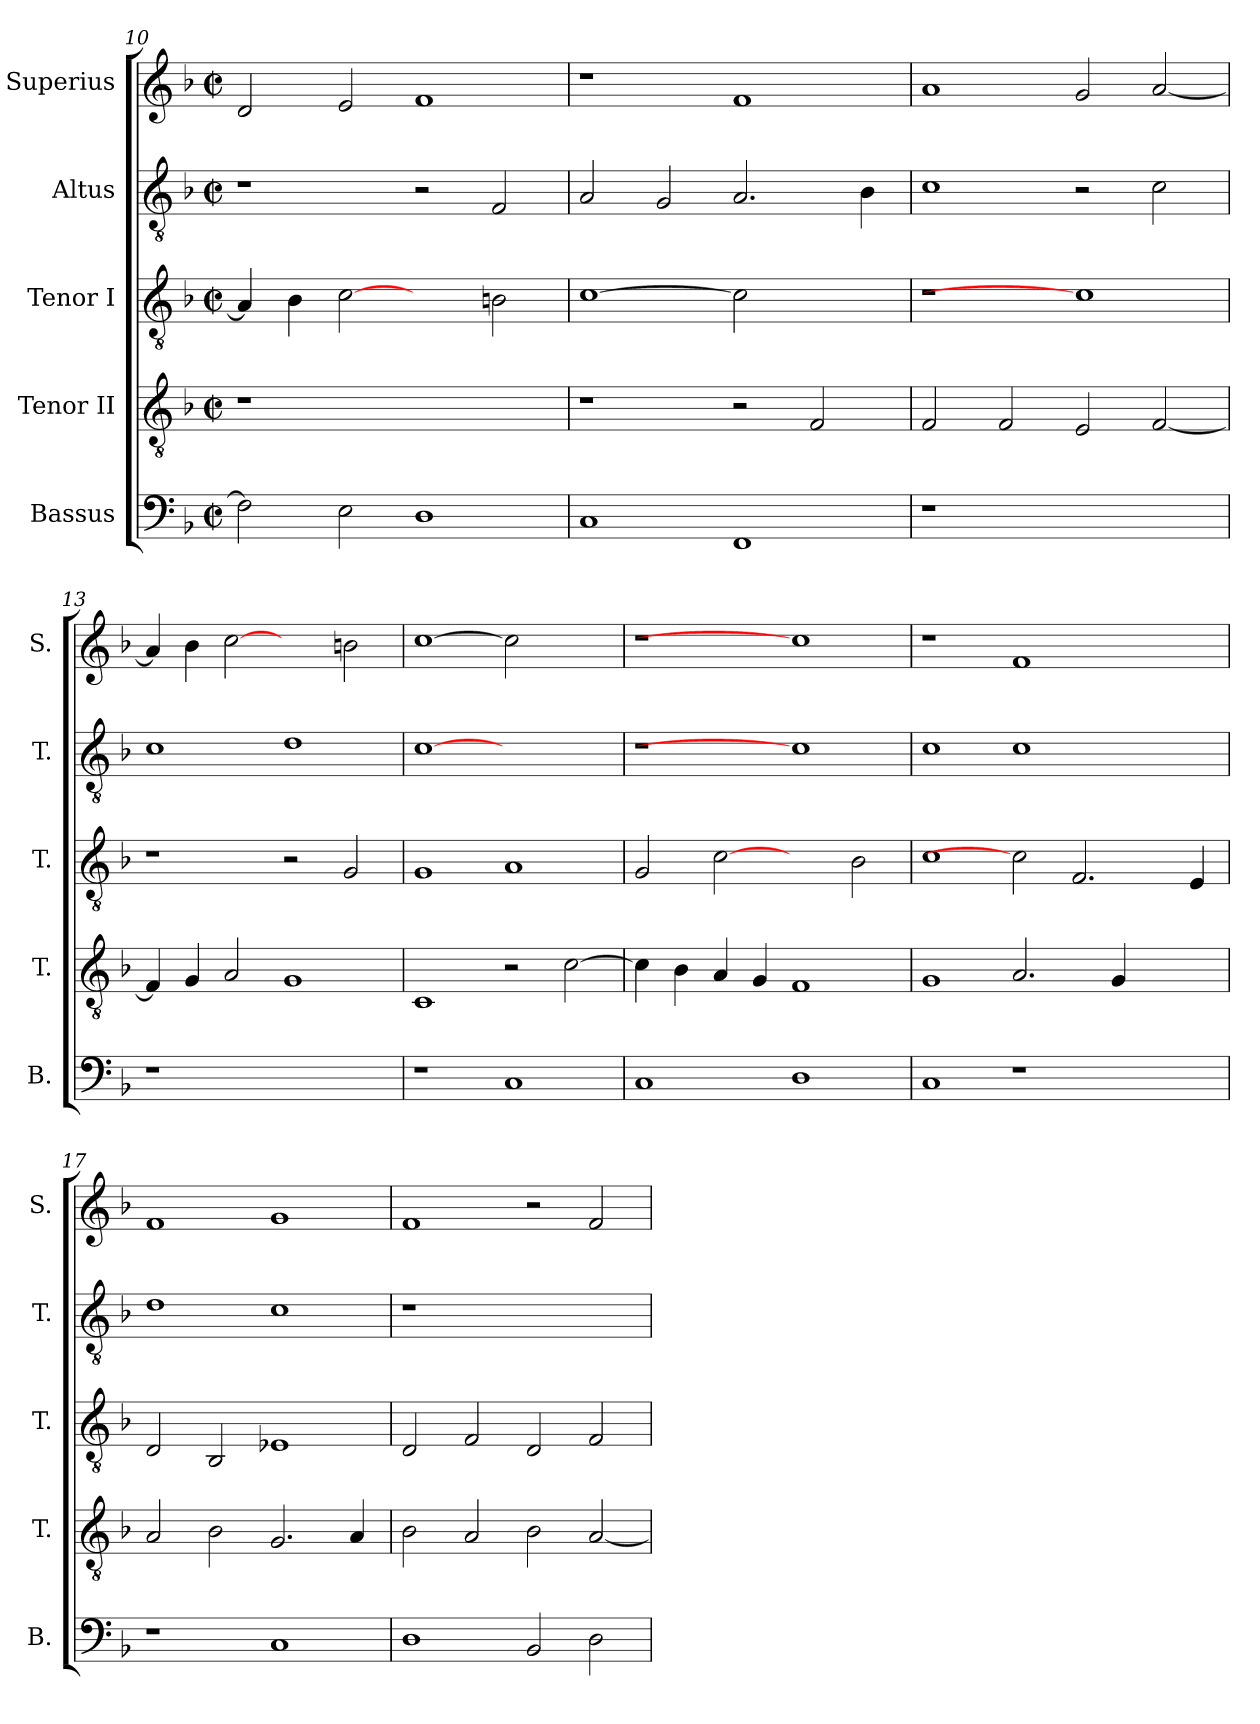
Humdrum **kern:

**kern	**kern	**kern	**kern	**kern
*part5	*part4	*part3	*part2	*part1
*staff5	*staff4	*staff3	*staff2	*staff1
*I"Bassus	*I"Tenor II	*I"Tenor I	*I"Altus	*I"Superius
*I'B.	*I'T.	*I'T.	*I'T.	*I'S.
*clefF4	*clefGv2	*clefGv2	*clefGv2	*clefG2
*	*ITrd7c12	*ITrd7c12	*ITrd7c12	*
*k[b-]	*k[b-]	*k[b-]	*k[b-]	*k[b-]
*F:	*F:	*F:	*F:	*F:
*M2/2	*M2/2	*M2/2	*M2/2	*M2/2
*met(c|)	*met(c|)	*met(c|)	*met(c|)	*met(c|)
=10	=10	=10	=10	=10
!	!LO:N:vis=1	!	!	!
2Fi\]	1r	4AAi/]	1r	2di/
.	.	4BB-i\	.	.
2Ei\	.	[2Ci	.	2ei/
1Di	1ryy	2ryy	2r	1fi
.	.	2BBni\	2FFi/	.
!!LO:PB:g=z
=11	=11	=11	=11	=11
1Ci	1r	[1Ci	2AAi/	1r
.	.	.	2GGi/	.
1FFi	2r	2Ci]	2.AAi/	1fi
.	2FFi/	2ryy	.	.
.	.	.	4BB-i\	.
=12	=12	=12	=12	=12
!LO:N:vis=1	!	!LO:N:vis=1	!	!
1r	2FFi/	1r	1Ci	1ai
.	2FFi/	.	.	.
1ryy	2EEi/	1Ci]	2r	2gi/
.	[<2FFi/	.	2Ci\	[<2ai/
=13	=13	=13	=13	=13
!LO:N:vis=1	!	!	!	!
1r	4FFi/]	1r	1Ci	4ai/]
.	4GGi/	.	.	4b-i\
.	2AAi/	.	.	[2cci
1ryy	1GGi	2r	1Di	2ryy
.	.	2GGi/	.	2bni\
=14	=14	=14	=14	=14
1r	1CCi	1GGi	[1Ci	[1cci
1Ci	2r	1AAi	1ryy	2cci]
.	[>2Ci\	.	.	2ryy
=15	=15	=15	=15	=15
!	!	!	!LO:N:vis=1	!LO:N:vis=1
1Ci	4Ci\]	2GGi/	1r	1r
.	4BB-i\	.	.	.
.	4AAi/	[2Ci	.	.
.	4GGi/	.	.	.
1Di	1FFi	2ryy	1Ci]	1cci]
.	.	2BB-i\	.	.
!!LO:LB:g=z
=16	=16	=16	=16	=16
1Ci	1GGi	1Ci	1Ci	1r
1r	2.AAi/	2Ci]	1Ci	1fi
.	.	2.FFi/	.	.
.	4GGi/	.	.	.
2ryy	2ryy	.	2ryy	2ryy
.	.	4EEi/	.	.
=17	=17	=17	=17	=17
1r	2AAi/	2DDi/	1Di	1fi
.	2BB-i\	2BBB-i/	.	.
1Ci	2.GGi/	1EE-Xi	1Ci	1gi
.	4AAi/	.	.	.
=18	=18	=18	=18	=18
!	!	!	!LO:N:vis=1	!
1Di	2BB-i\	2DDi/	1r	1fi
.	2AAi/	2FFi/	.	.
2BB-i/	2BB-i\	2DDi/	1ryy	2r
2Di\	[<2AAi/	2FFi/	.	2fi/
=	=	=	=	=
*-	*-	*-	*-	*-
